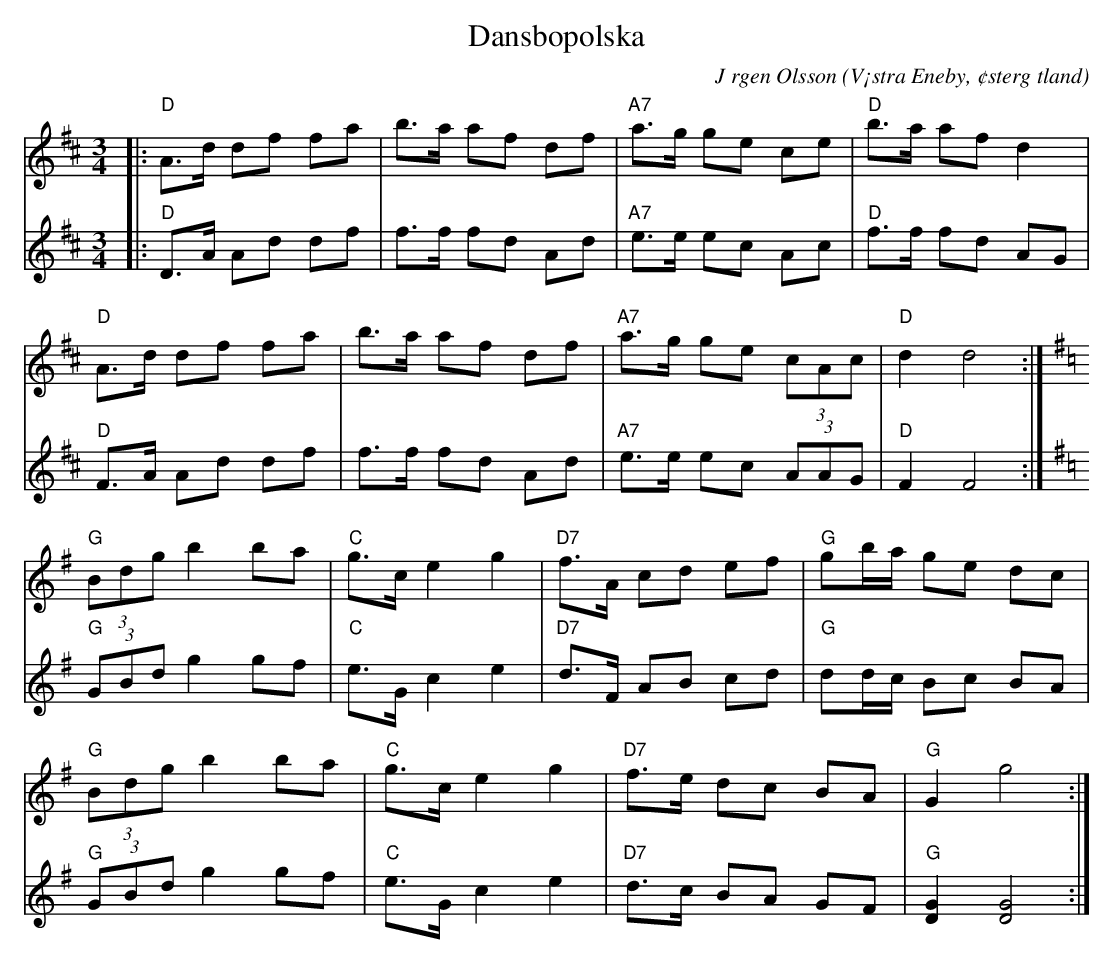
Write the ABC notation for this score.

X:1
T:Dansbopolska
C:J rgen Olsson
O:V¡stra Eneby, ¢sterg tland
M:3/4
L:1/8
K:D
V:1
|:"D"A>d df fa|b>a af df|"A7"a>g ge ce|"D"b>a af d2|
"D"A>d df fa|b>a af df|"A7"a>g ge (3cAc|"D"d2 d4:|
[K:G]"G"(3Bdg b2 ba|"C"g>c e2 g2|"D7"f>A cd ef|"G" gb/a/ ge dc|
"G"(3Bdg b2 ba|"C"g>c e2 g2|"D7"f>e dc BA|"G" G2 g4:|
V:2
|:"D"D>A Ad df|f>f fd Ad|"A7"e>e ec Ac|"D"f>f fd AG|
"D"F>A Ad df|f>f fd Ad|"A7"e>e ec (3AAG|"D"F2 F4:|
[K:G]"G"(3GBd g2 gf|"C"e>G c2 e2|"D7"d>F AB cd|"G" dd/c/ Bc BA|
"G"(3GBd g2 gf|"C"e>G c2 e2|"D7"d>c BA GF|"G" [DG]2 [DG]4:|
